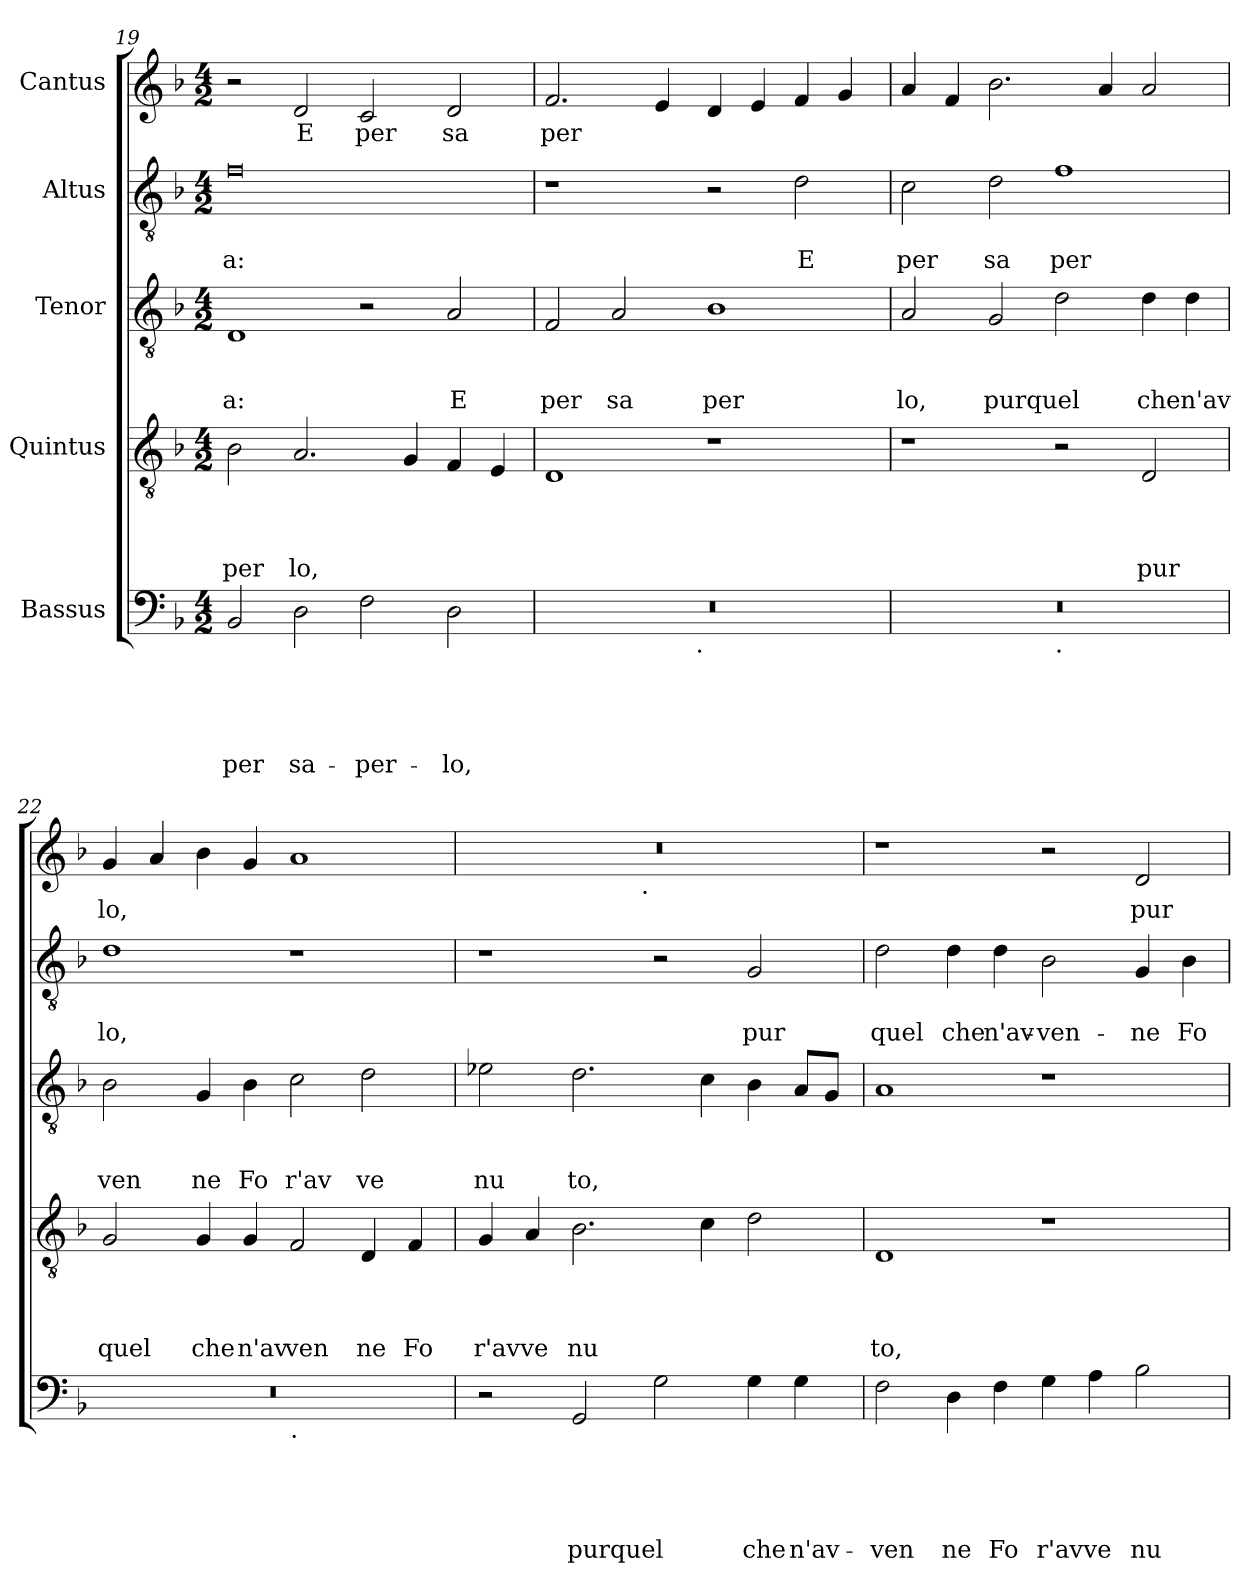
**kern	**text	**text	**text	**text	**text	**kern	**text	**text	**text	**text	**kern	**text	**text	**text	**kern	**text	**text	**kern	**text
*part5	*part5	*part5	*part5	*part5	*part5	*part4	*part4	*part4	*part4	*part4	*part3	*part3	*part3	*part3	*part2	*part2	*part2	*part1	*part1
*staff5	*staff5	*staff5	*staff5	*staff5	*staff5	*staff4	*staff4	*staff4	*staff4	*staff4	*staff3	*staff3	*staff3	*staff3	*staff2	*staff2	*staff2	*staff1	*staff1
*I"Bassus	*	*	*	*	*	*I"Quintus	*	*	*	*	*I"Tenor	*	*	*	*I"Altus	*	*	*I"Cantus	*
*clefF4	*	*	*	*	*	*clefGv2	*	*	*	*	*clefGv2	*	*	*	*clefGv2	*	*	*clefG2	*
*ITrd-3c-5	*	*	*	*	*	*	*	*	*	*	*	*	*	*	*	*	*	*ITrd-3c-5	*
*k[b-e-]	*	*	*	*	*	*k[b-]	*	*	*	*	*k[b-]	*	*	*	*k[b-]	*	*	*k[b-e-]	*
*B-:	*	*	*	*	*	*F:	*	*	*	*	*F:	*	*	*	*F:	*	*	*B-:	*
*M4/2	*	*	*	*	*	*M4/2	*	*	*	*	*M4/2	*	*	*	*M4/2	*	*	*M4/2	*
=19	=19	=19	=19	=19	=19	=19	=19	=19	=19	=19	=19	=19	=19	=19	=19	=19	=19	=19	=19
!	!	!	!	!	!LO:LY:b	!	!	!	!	!LO:LY:b	!	!	!	!LO:LY:b	!	!	!LO:LY:b	!	!
2E-/	.	.	.	.	per	2B-\	.	.	.	per	1D	.	.	a:	0f	.	-a:	2r	.
!	!	!	!	!	!LO:LY:b	!	!	!	!	!LO:LY:b	!	!	!	!	!	!	!	!	!LO:LY:b
2G\	.	.	.	.	sa-	2.A/	.	.	.	lo,	.	.	.	.	.	.	.	2g/	E
!	!	!	!	!	!LO:LY:b	!	!	!	!	!	!	!	!	!	!	!	!	!	!LO:LY:b
2B-\	.	.	.	.	-per-	.	.	.	.	.	2r	.	.	.	.	.	.	2f/	per
.	.	.	.	.	.	4G/	.	.	.	.	.	.	.	.	.	.	.	.	.
!	!	!	!	!	!LO:LY:b	!	!	!	!	!	!	!	!	!LO:LY:b	!	!	!	!	!LO:LY:b
2G\	.	.	.	.	-lo,	4F/	.	.	.	.	2A/	.	.	E	.	.	.	2g/	sa
.	.	.	.	.	.	4E/	.	.	.	.	.	.	.	.	.	.	.	.	.
=20	=20	=20	=20	=20	=20	=20	=20	=20	=20	=20	=20	=20	=20	=20	=20	=20	=20	=20	=20
!	!	!	!	!	!	!	!	!	!	!	!	!	!	!LO:LY:b	!	!	!	!	!LO:LY:b
*^	*	*	*	*	*	*	*	*	*	*	*	*	*	*	*	*	*	*	*
0r	2ryy	.	.	.	.	.	1D	.	.	.	.	2F/	.	.	per	1r	.	.	2.b-/	per
!	!	!	!	!	!	!	!	!	!	!	!	!	!	!	!LO:LY:b	!	!	!	!	!
.	4...ryy	.	.	.	.	.	.	.	.	.	.	2A/	.	.	sa	.	.	.	.	.
.	.	.	.	.	.	.	.	.	.	.	.	.	.	.	.	.	.	.	4a/	.
!	!LO:TX:b:t=.	!	!	!	!	!	!	!	!	!	!	!	!	!	!	!	!	!	!	!
.	1ryy	.	.	.	.	.	.	.	.	.	.	.	.	.	.	.	.	.	.	.
!	!	!	!	!	!	!	!	!	!	!	!	!	!	!	!LO:LY:b	!	!	!	!	!
.	.	.	.	.	.	.	1r	.	.	.	.	1B-	.	.	per	2r	.	.	4g/	.
.	.	.	.	.	.	.	.	.	.	.	.	.	.	.	.	.	.	.	4a/	.
!	!	!	!	!	!	!	!	!	!	!	!	!	!	!	!	!	!	!LO:LY:b	!	!
.	.	.	.	.	.	.	.	.	.	.	.	.	.	.	.	2d\	.	E	4b-/	.
.	.	.	.	.	.	.	.	.	.	.	.	.	.	.	.	.	.	.	4cc/	.
.	32ryy	.	.	.	.	.	.	.	.	.	.	.	.	.	.	.	.	.	.	.
=21	=21	=21	=21	=21	=21	=21	=21	=21	=21	=21	=21	=21	=21	=21	=21	=21	=21	=21	=21	=21
!	!	!	!	!	!	!	!	!	!	!	!	!	!	!	!LO:LY:b	!	!	!LO:LY:b	!	!
0r	1ryy	.	.	.	.	.	1r	.	.	.	.	2A/	.	.	lo,	2c\	.	per	4dd/	.
.	.	.	.	.	.	.	.	.	.	.	.	.	.	.	.	.	.	.	4b-/	.
!	!	!	!	!	!	!	!	!	!	!	!	!	!	!	!LO:LY:b	!	!	!LO:LY:b	!	!
.	.	.	.	.	.	.	.	.	.	.	.	2G/	.	.	purquel	2d\	.	sa	2.ee-\	.
!	!LO:TX:b:t=.	!	!	!	!	!	!	!	!	!	!	!	!	!	!	!	!	!	!	!
!	!	!	!	!	!	!	!	!	!	!	!	!	!	!	!	!	!	!LO:LY:b	!	!
.	1ryy	.	.	.	.	.	2r	.	.	.	.	2d\	.	.	.	1f	.	per	.	.
.	.	.	.	.	.	.	.	.	.	.	.	.	.	.	.	.	.	.	4dd/	.
!	!	!	!	!	!	!	!	!	!	!	!LO:LY:b	!	!	!	!LO:LY:b	!	!	!	!	!
.	.	.	.	.	.	.	2D/	.	.	.	pur	4d\	.	.	che	.	.	.	2dd/	.
!	!	!	!	!	!	!	!	!	!	!	!	!	!	!	!LO:LY:b	!	!	!	!	!
.	.	.	.	.	.	.	.	.	.	.	.	4d\	.	.	n'av	.	.	.	.	.
=22	=22	=22	=22	=22	=22	=22	=22	=22	=22	=22	=22	=22	=22	=22	=22	=22	=22	=22	=22	=22
!	!	!	!	!	!	!	!	!	!	!	!LO:LY:b	!	!	!	!LO:LY:b	!	!	!LO:LY:b	!	!LO:LY:b
0r	1ryy	.	.	.	.	.	2G/	.	.	.	quel	2B-\	.	.	ven	1d	.	lo,	4cc/	lo,
.	.	.	.	.	.	.	.	.	.	.	.	.	.	.	.	.	.	.	4dd/	.
!	!	!	!	!	!	!	!	!	!	!	!LO:LY:b	!	!	!	!LO:LY:b	!	!	!	!	!
.	.	.	.	.	.	.	4G/	.	.	.	che	4G/	.	.	ne	.	.	.	4ee-\	.
!	!	!	!	!	!	!	!	!	!	!	!LO:LY:b	!	!	!	!LO:LY:b	!	!	!	!	!
.	.	.	.	.	.	.	4G/	.	.	.	n'av	4B-\	.	.	Fo	.	.	.	4cc/	.
!	!LO:TX:b:t=.	!	!	!	!	!	!	!	!	!	!	!	!	!	!	!	!	!	!	!
!	!	!	!	!	!	!	!	!	!	!	!LO:LY:b	!	!	!	!LO:LY:b	!	!	!	!	!
.	1ryy	.	.	.	.	.	2F/	.	.	.	ven	2c\	.	.	r'av	1r	.	.	1dd	.
!	!	!	!	!	!	!	!	!	!	!	!LO:LY:b	!	!	!	!LO:LY:b	!	!	!	!	!
.	.	.	.	.	.	.	4D/	.	.	.	ne	2d\	.	.	ve	.	.	.	.	.
!	!	!	!	!	!	!	!	!	!	!	!LO:LY:b	!	!	!	!	!	!	!	!	!
.	.	.	.	.	.	.	4F/	.	.	.	Fo	.	.	.	.	.	.	.	.	.
=23	=23	=23	=23	=23	=23	=23	=23	=23	=23	=23	=23	=23	=23	=23	=23	=23	=23	=23	=23	=23
!	!	!	!	!	!	!	!	!	!	!	!LO:LY:b	!	!	!	!LO:LY:b	!	!	!	!	!
*v	*v	*	*	*	*	*	*	*	*	*	*	*	*	*	*	*	*	*	*^	*
2r	.	.	.	.	.	4G/	.	.	.	r'av	2e-X\	.	.	nu	1r	.	.	0r	2ryy	.
!	!	!	!	!	!	!	!	!	!	!LO:LY:b	!	!	!	!	!	!	!	!	!	!
.	.	.	.	.	.	4A/	.	.	.	ve	.	.	.	.	.	.	.	.	.	.
!	!	!	!	!	!LO:LY:b	!	!	!	!	!LO:LY:b	!	!	!	!LO:LY:b	!	!	!	!	!	!
2C/	.	.	.	.	purquel	2.B-\	.	.	.	nu	2.d\	.	.	to,	.	.	.	.	4...ryy	.
!	!	!	!	!	!	!	!	!	!	!	!	!	!	!	!	!	!	!	!LO:TX:b:t=.	!
.	.	.	.	.	.	.	.	.	.	.	.	.	.	.	.	.	.	.	1ryy	.
2c\	.	.	.	.	.	.	.	.	.	.	.	.	.	.	2r	.	.	.	.	.
.	.	.	.	.	.	4c\	.	.	.	.	4c\	.	.	.	.	.	.	.	.	.
!	!	!	!	!	!LO:LY:b	!	!	!	!	!	!	!	!	!	!	!	!LO:LY:b	!	!	!
4c\	.	.	.	.	che	2d\	.	.	.	.	4B-\	.	.	.	2G/	.	pur	.	.	.
!	!	!	!	!	!LO:LY:b	!	!	!	!	!	!	!	!	!	!	!	!	!	!	!
4c\	.	.	.	.	n'av-	.	.	.	.	.	8A/L	.	.	.	.	.	.	.	.	.
.	.	.	.	.	.	.	.	.	.	.	8G/J	.	.	.	.	.	.	.	.	.
.	.	.	.	.	.	.	.	.	.	.	.	.	.	.	.	.	.	.	32ryy	.
!!LO:LB:g=z
=24	=24	=24	=24	=24	=24	=24	=24	=24	=24	=24	=24	=24	=24	=24	=24	=24	=24	=24	=24	=24
!	!	!	!	!	!LO:LY:b	!	!	!	!	!LO:LY:b	!	!	!	!	!	!	!LO:LY:b	!	!	!
*	*	*	*	*	*	*	*	*	*	*	*	*	*	*	*	*	*	*v	*v	*
2B-\	.	.	.	.	-ven	1D	.	.	.	to,	1A	.	.	.	2d\	.	quel	1r	.
!	!	!	!	!	!LO:LY:b	!	!	!	!	!	!	!	!	!	!	!	!LO:LY:b	!	!
4G\	.	.	.	.	ne	.	.	.	.	.	.	.	.	.	4d\	.	che	.	.
!	!	!	!	!	!LO:LY:b	!	!	!	!	!	!	!	!	!	!	!	!LO:LY:b	!	!
4B-\	.	.	.	.	Fo	.	.	.	.	.	.	.	.	.	4d\	.	n'av-	.	.
!	!	!	!	!	!LO:LY:b	!	!	!	!	!	!	!	!	!	!	!	!LO:LY:b	!	!
4c\	.	.	.	.	r'av	1r	.	.	.	.	1r	.	.	.	2B-\	.	-ven-	2r	.
!	!	!	!	!	!LO:LY:b	!	!	!	!	!	!	!	!	!	!	!	!	!	!
4d\	.	.	.	.	ve	.	.	.	.	.	.	.	.	.	.	.	.	.	.
!	!	!	!	!	!LO:LY:b	!	!	!	!	!	!	!	!	!	!	!	!LO:LY:b	!	!LO:LY:b
2e-\	.	.	.	.	nu	.	.	.	.	.	.	.	.	.	4G/	.	-ne	2g/	pur
!	!	!	!	!	!	!	!	!	!	!	!	!	!	!	!	!	!LO:LY:b	!	!
.	.	.	.	.	.	.	.	.	.	.	.	.	.	.	4B-\	.	Fo-	.	.
=	=	=	=	=	=	=	=	=	=	=	=	=	=	=	=	=	=	=	=
*-	*-	*-	*-	*-	*-	*-	*-	*-	*-	*-	*-	*-	*-	*-	*-	*-	*-	*-	*-
